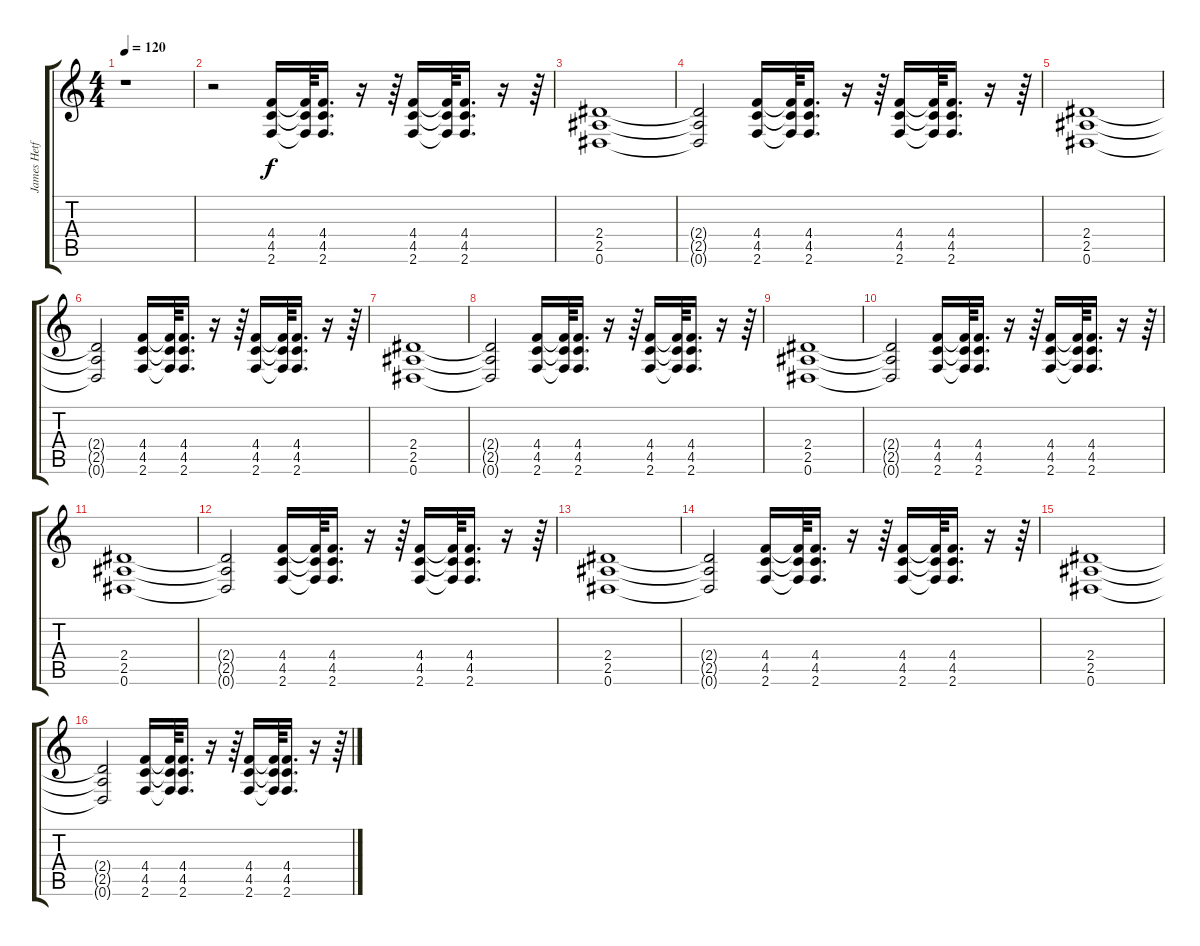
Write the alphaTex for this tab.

\track ("James Hetfield" "James Hetf") {mute instrument distortionguitar}
\staff {score tabs}
\tuning (Eb4 Bb3 Gb3 Db3 Ab2 Eb2) {hide}
\ts (4 4)
\tempo 120
\clef g2
\ks c
r.1{dy f instrument distortionguitar} |
r.2 (4.4 4.5 2.6).16 (4.4{t} 4.5{t} 2.6{t}).64 (4.4 4.5 2.6).16{d} r.16 r.64 (4.4 4.5 2.6).16 (4.4{t} 4.5{t} 2.6{t}).64 (4.4 4.5 2.6).16{d} r.16 r.64 |
(2.4 2.5 0.6).1 |
(2.4{t} 2.5{t} 0.6{t}).2 (4.4 4.5 2.6).16 (4.4{t} 4.5{t} 2.6{t}).64 (4.4 4.5 2.6).16{d} r.16 r.64 (4.4 4.5 2.6).16 (4.4{t} 4.5{t} 2.6{t}).64 (4.4 4.5 2.6).16{d} r.16 r.64 |
(2.4 2.5 0.6).1 |
(2.4{t} 2.5{t} 0.6{t}).2 (4.4 4.5 2.6).16 (4.4{t} 4.5{t} 2.6{t}).64 (4.4 4.5 2.6).16{d} r.16 r.64 (4.4 4.5 2.6).16 (4.4{t} 4.5{t} 2.6{t}).64 (4.4 4.5 2.6).16{d} r.16 r.64 |
(2.4 2.5 0.6).1 |
(2.4{t} 2.5{t} 0.6{t}).2 (4.4 4.5 2.6).16 (4.4{t} 4.5{t} 2.6{t}).64 (4.4 4.5 2.6).16{d} r.16 r.64 (4.4 4.5 2.6).16 (4.4{t} 4.5{t} 2.6{t}).64 (4.4 4.5 2.6).16{d} r.16 r.64 |
(2.4 2.5 0.6).1 |
(2.4{t} 2.5{t} 0.6{t}).2 (4.4 4.5 2.6).16 (4.4{t} 4.5{t} 2.6{t}).64 (4.4 4.5 2.6).16{d} r.16 r.64 (4.4 4.5 2.6).16 (4.4{t} 4.5{t} 2.6{t}).64 (4.4 4.5 2.6).16{d} r.16 r.64 |
(2.4 2.5 0.6).1 |
(2.4{t} 2.5{t} 0.6{t}).2 (4.4 4.5 2.6).16 (4.4{t} 4.5{t} 2.6{t}).64 (4.4 4.5 2.6).16{d} r.16 r.64 (4.4 4.5 2.6).16 (4.4{t} 4.5{t} 2.6{t}).64 (4.4 4.5 2.6).16{d} r.16 r.64 |
(2.4 2.5 0.6).1 |
(2.4{t} 2.5{t} 0.6{t}).2 (4.4 4.5 2.6).16 (4.4{t} 4.5{t} 2.6{t}).64 (4.4 4.5 2.6).16{d} r.16 r.64 (4.4 4.5 2.6).16 (4.4{t} 4.5{t} 2.6{t}).64 (4.4 4.5 2.6).16{d} r.16 r.64 |
(2.4 2.5 0.6).1 |
(2.4{t} 2.5{t} 0.6{t}).2 (4.4 4.5 2.6).16 (4.4{t} 4.5{t} 2.6{t}).64 (4.4 4.5 2.6).16{d} r.16 r.64 (4.4 4.5 2.6).16 (4.4{t} 4.5{t} 2.6{t}).64 (4.4 4.5 2.6).16{d} r.16 r.64
